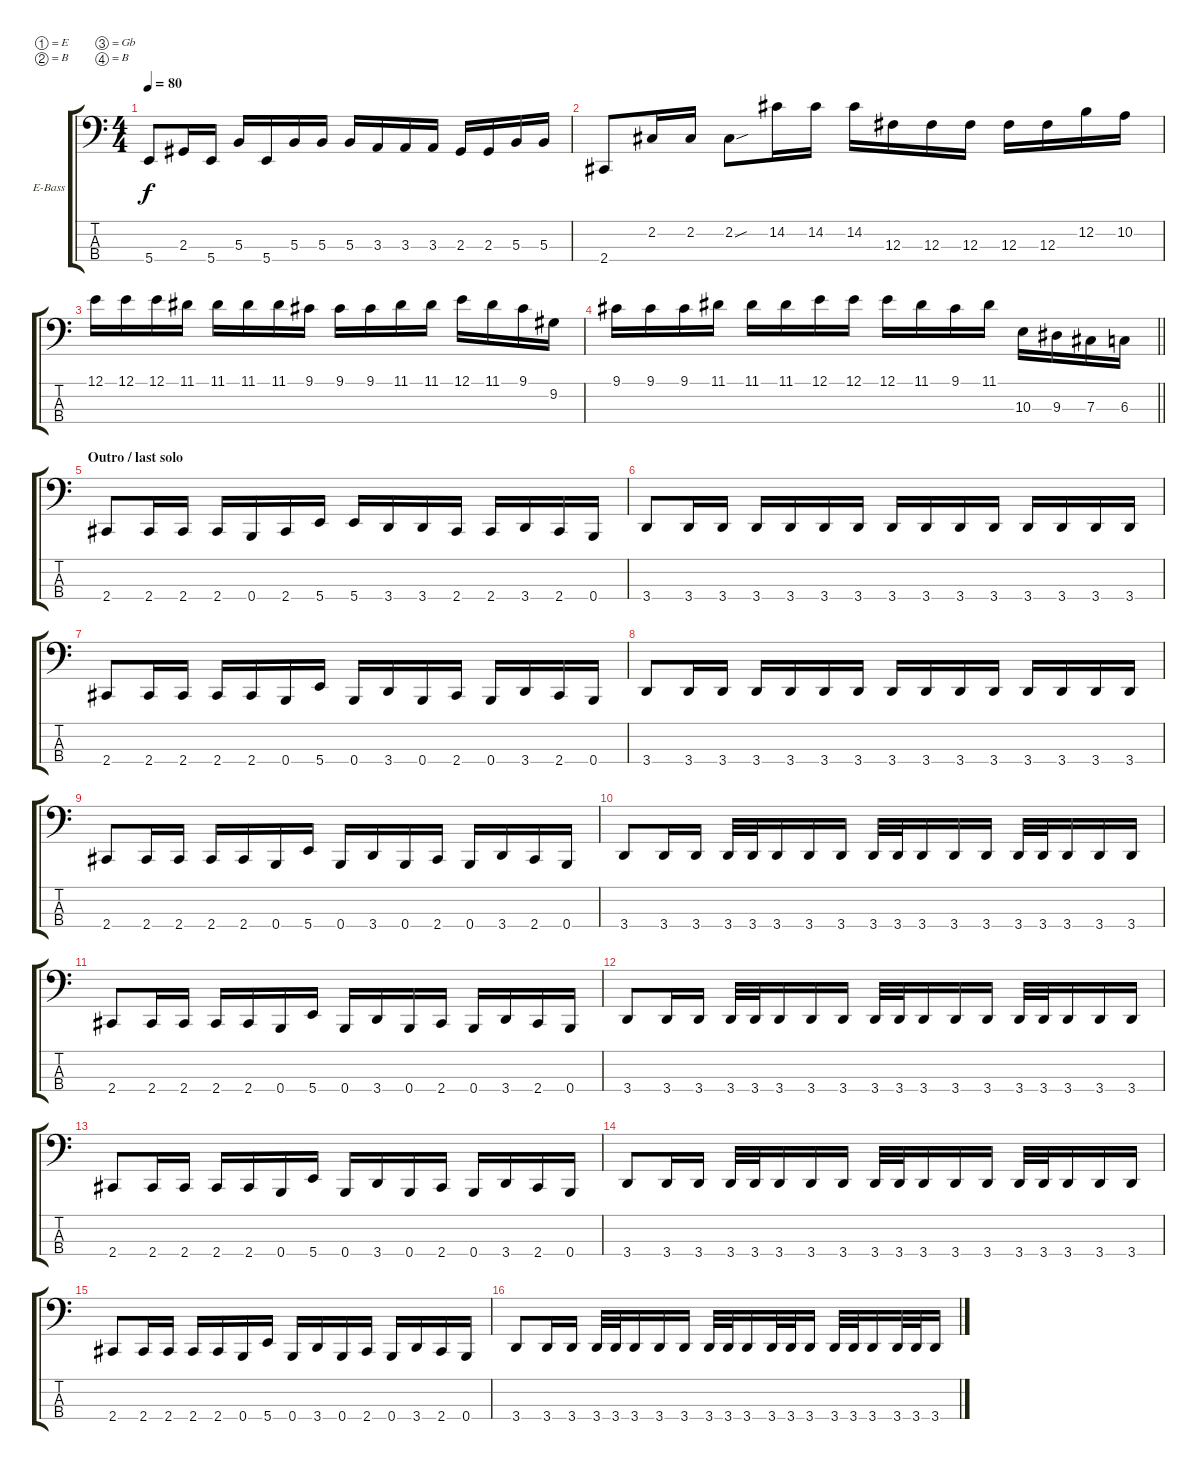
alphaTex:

\bracketExtendMode groupsimilarinstruments
\firstSystemTrackNameOrientation horizontal
\otherSystemsTrackNameOrientation horizontal
\track ("Bass" "E-Bass") {instrument electricbassfinger}
\staff {score tabs}
\tuning (E2 B1 Gb1 B0)
\ts (4 4)
\tempo 80
\clef f4
\ks c
5.4.8{dy f} 2.3.16 5.4.16 5.3.16 5.4.16 5.3.16 5.3.16 5.3.16 3.3.16 3.3.16 3.3.16 2.3.16 2.3.16 5.3.16 5.3.16 |
2.4.8 2.2.16 2.2.16 2.2{sou}.8 14.2.16 14.2.16 14.2.16 12.3.16 12.3.16 12.3.16 12.3.16 12.3.16 12.2.16 10.2.16 |
12.1.16 12.1.16 12.1.16 11.1.16 11.1.16 11.1.16 11.1.16 9.1.16 9.1.16 9.1.16 11.1.16 11.1.16 12.1.16 11.1.16 9.1.16 9.2.16 |
\barLineRight lightlight
9.1.16 9.1.16 9.1.16 11.1.16 11.1.16 11.1.16 12.1.16 12.1.16 12.1.16 11.1.16 9.1.16 11.1.16 10.3.16 9.3.16 7.3.16 6.3.16 |
\section ("" "Outro / last solo")
2.4.8 2.4.16 2.4.16 2.4.16 0.4.16 2.4.16 5.4.16 5.4.16 3.4.16 3.4.16 2.4.16 2.4.16 3.4.16 2.4.16 0.4.16 |
3.4.8 3.4.16 3.4.16 3.4.16 3.4.16 3.4.16 3.4.16 3.4.16 3.4.16 3.4.16 3.4.16 3.4.16 3.4.16 3.4.16 3.4.16 |
2.4.8 2.4.16 2.4.16 2.4.16 2.4.16 0.4.16 5.4.16 0.4.16 3.4.16 0.4.16 2.4.16 0.4.16 3.4.16 2.4.16 0.4.16 |
3.4.8 3.4.16 3.4.16 3.4.16 3.4.16 3.4.16 3.4.16 3.4.16 3.4.16 3.4.16 3.4.16 3.4.16 3.4.16 3.4.16 3.4.16 |
2.4.8 2.4.16 2.4.16 2.4.16 2.4.16 0.4.16 5.4.16 0.4.16 3.4.16 0.4.16 2.4.16 0.4.16 3.4.16 2.4.16 0.4.16 |
3.4.8 3.4.16 3.4.16 3.4.32 3.4.32 3.4.16 3.4.16 3.4.16 3.4.32 3.4.32 3.4.16 3.4.16 3.4.16 3.4.32 3.4.32 3.4.16 3.4.16 3.4.16 |
2.4.8 2.4.16 2.4.16 2.4.16 2.4.16 0.4.16 5.4.16 0.4.16 3.4.16 0.4.16 2.4.16 0.4.16 3.4.16 2.4.16 0.4.16 |
3.4.8 3.4.16 3.4.16 3.4.32 3.4.32 3.4.16 3.4.16 3.4.16 3.4.32 3.4.32 3.4.16 3.4.16 3.4.16 3.4.32 3.4.32 3.4.16 3.4.16 3.4.16 |
2.4.8 2.4.16 2.4.16 2.4.16 2.4.16 0.4.16 5.4.16 0.4.16 3.4.16 0.4.16 2.4.16 0.4.16 3.4.16 2.4.16 0.4.16 |
3.4.8 3.4.16 3.4.16 3.4.32 3.4.32 3.4.16 3.4.16 3.4.16 3.4.32 3.4.32 3.4.16 3.4.16 3.4.16 3.4.32 3.4.32 3.4.16 3.4.16 3.4.16 |
2.4.8 2.4.16 2.4.16 2.4.16 2.4.16 0.4.16 5.4.16 0.4.16 3.4.16 0.4.16 2.4.16 0.4.16 3.4.16 2.4.16 0.4.16 |
3.4.8 3.4.16 3.4.16 3.4.32 3.4.32 3.4.16 3.4.16 3.4.16 3.4.32 3.4.32 3.4.16 3.4.32 3.4.32 3.4.16 3.4.32 3.4.32 3.4.16 3.4.32 3.4.32 3.4.16
